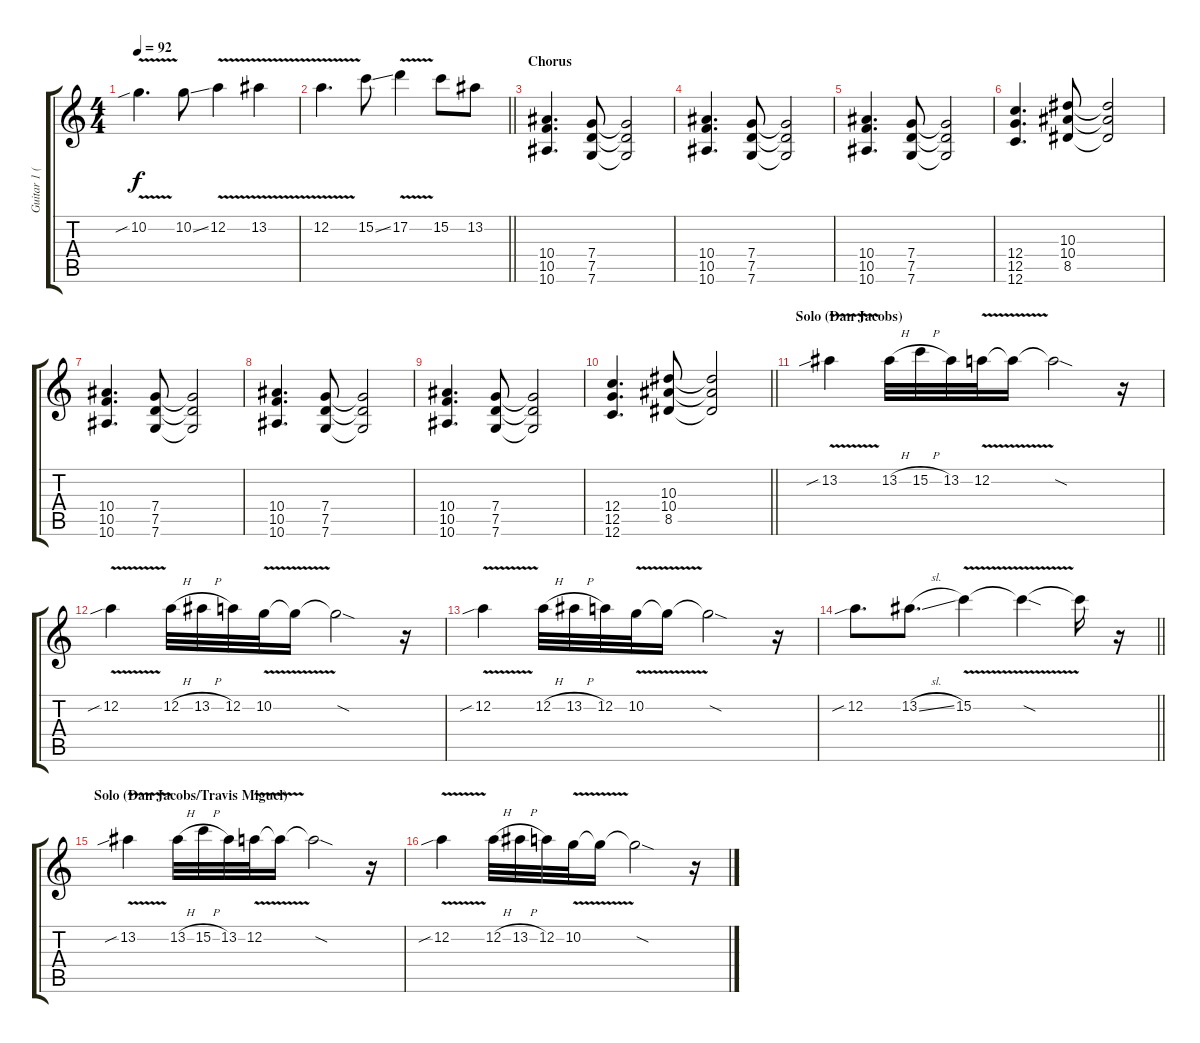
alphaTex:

\track ("Guitar 1 (Dan Jacobs)" "Guitar 1 (") {instrument distortionguitar}
\staff {score tabs}
\tuning (D4 A3 F3 C3 G2 C2) {hide}
\ts (4 4)
\tempo 92
\clef g2
\ks c
10.2{v sib}.4{d dy f} 10.2{ss}.8 12.2{v}.4 13.2{v}.4 |
\barLineRight lightlight
12.2{v}.4{d} 15.2{ss}.8 17.2{v}.4 15.2.8 13.2.8 |
\section ("" "Chorus")
(10.4 10.5 10.6).4{d volume 10} (7.4 7.5 7.6).8 (7.4{t} 7.5{t} 7.6{t}).2 |
(10.4 10.5 10.6).4{d} (7.4 7.5 7.6).8 (7.4{t} 7.5{t} 7.6{t}).2 |
(10.4 10.5 10.6).4{d} (7.4 7.5 7.6).8 (7.4{t} 7.5{t} 7.6{t}).2 |
(12.4 12.5 12.6).4{d} (10.3 10.4 8.5).8 (10.3{t} 10.4{t} 8.5{t}).2 |
(10.4 10.5 10.6).4{d} (7.4 7.5 7.6).8 (7.4{t} 7.5{t} 7.6{t}).2 |
(10.4 10.5 10.6).4{d} (7.4 7.5 7.6).8 (7.4{t} 7.5{t} 7.6{t}).2 |
(10.4 10.5 10.6).4{d} (7.4 7.5 7.6).8 (7.4{t} 7.5{t} 7.6{t}).2 |
\barLineRight lightlight
(12.4 12.5 12.6).4{d} (10.3 10.4 8.5).8 (10.3{t} 10.4{t} 8.5{t}).2 |
\section ("" "Solo (Dan Jacobs)")
13.2{v sib}.4 13.2{h}.32 15.2{h}.32 13.2.32 12.2{v}.32 12.2{t}.16 12.2{sod t}.2 r.16 |
12.2{v sib}.4 12.2{h}.32 13.2{h}.32 12.2.32 10.2{v}.32 10.2{t}.16 10.2{sod t}.2 r.16 |
12.2{v sib}.4 12.2{h}.32 13.2{h}.32 12.2.32 10.2{v}.32 10.2{t}.16 10.2{sod t}.2 r.16 |
\barLineRight lightlight
12.2{sib}.8{d} 13.2{sl}.8{d} 15.2{v}.4 15.2{sod t}.4 15.2{t}.16 r.16 |
\section ("" "Solo (Dan Jacobs/Travis Miguel)")
13.2{v sib}.4 13.2{h}.32 15.2{h}.32 13.2.32 12.2{v}.32 12.2{t}.16 12.2{sod t}.2 r.16 |
12.2{v sib}.4 12.2{h}.32 13.2{h}.32 12.2.32 10.2{v}.32 10.2{t}.16 10.2{sod t}.2 r.16
